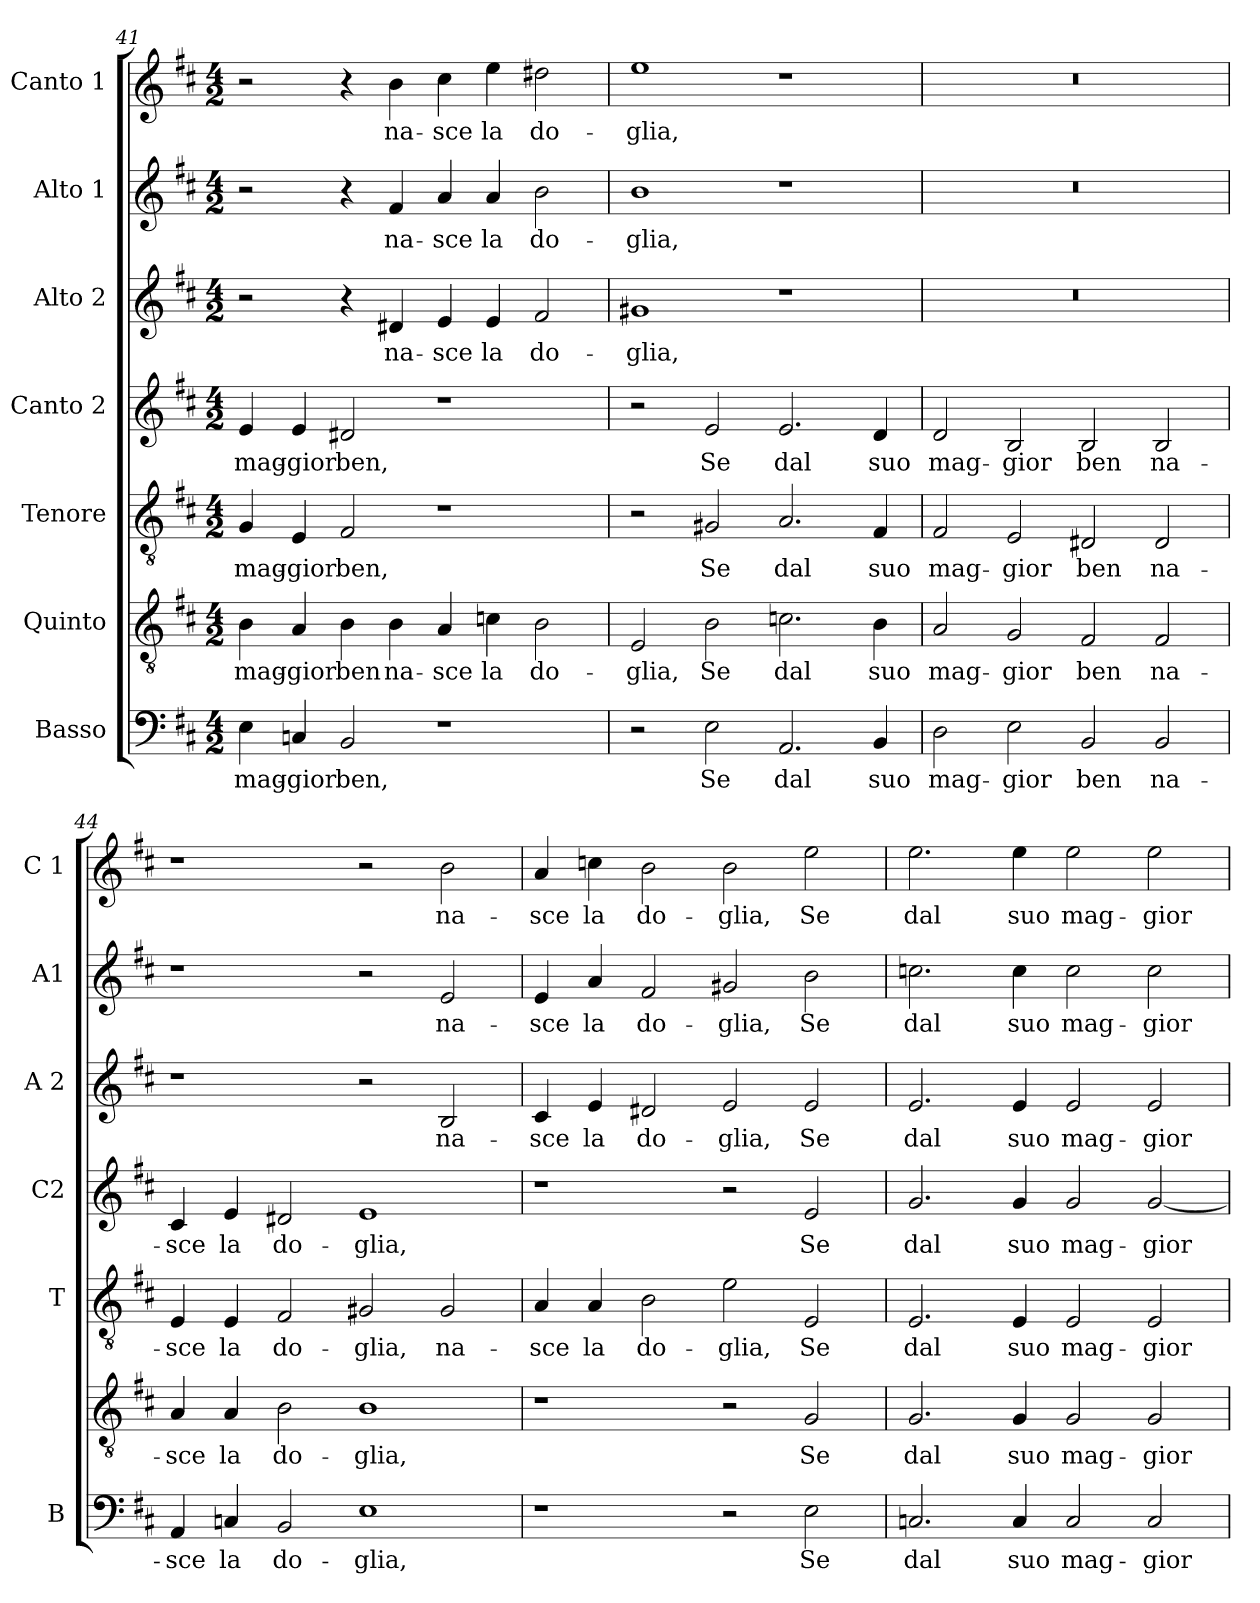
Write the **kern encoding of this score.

**kern	**text	**kern	**text	**kern	**text	**kern	**text	**kern	**text	**kern	**text	**kern	**text
*part7	*part7	*part6	*part6	*part5	*part5	*part4	*part4	*part3	*part3	*part2	*part2	*part1	*part1
*staff7	*staff7	*staff6	*staff6	*staff5	*staff5	*staff4	*staff4	*staff3	*staff3	*staff2	*staff2	*staff1	*staff1
*I"Basso	*	*I"Quinto	*	*I"Tenore	*	*I"Canto 2	*	*I"Alto 2	*	*I"Alto 1	*	*I"Canto 1	*
*I'B	*	*	*	*I'T	*	*I'C2	*	*I'A 2	*	*I'A1	*	*I'C 1	*
*clefF4	*	*clefGv2	*	*clefGv2	*	*clefG2	*	*clefG2	*	*clefG2	*	*clefG2	*
*k[f#c#]	*	*k[f#c#]	*	*k[f#c#]	*	*k[f#c#]	*	*k[f#c#]	*	*k[f#c#]	*	*k[f#c#]	*
*D:	*	*D:	*	*D:	*	*D:	*	*D:	*	*D:	*	*D:	*
*M4/2	*	*M4/2	*	*M4/2	*	*M4/2	*	*M4/2	*	*M4/2	*	*M4/2	*
=41	=41	=41	=41	=41	=41	=41	=41	=41	=41	=41	=41	=41	=41
!	!LO:LY:b	!	!LO:LY:b	!	!LO:LY:b	!	!LO:LY:b	!	!	!	!	!	!
4E\	mag-	4B\	mag-	4G/	mag-	4e/	mag-	2r	.	2r	.	2r	.
!	!LO:LY:b	!	!LO:LY:b	!	!LO:LY:b	!	!LO:LY:b	!	!	!	!	!	!
4Cn/	-gior	4A/	-gior	4E/	-gior	4e/	-gior	.	.	.	.	.	.
!	!LO:LY:b	!	!LO:LY:b	!	!LO:LY:b	!	!LO:LY:b	!	!	!	!	!	!
2BB/	ben,	4B\	ben	2F#/	ben,	2d#X/	ben,	4r	.	4r	.	4r	.
!	!	!	!LO:LY:b	!	!	!	!	!	!LO:LY:b	!	!LO:LY:b	!	!LO:LY:b
.	.	4B\	na-	.	.	.	.	4d#X/	na-	4f#/	na-	4b\	na-
!	!	!	!LO:LY:b	!	!	!	!	!	!LO:LY:b	!	!LO:LY:b	!	!LO:LY:b
1r	.	4A/	-sce	1r	.	1r	.	4e/	-sce	4a/	-sce	4cc#\	-sce
!	!	!	!LO:LY:b	!	!	!	!	!	!LO:LY:b	!	!LO:LY:b	!	!LO:LY:b
.	.	4cn\	la	.	.	.	.	4e/	la	4a/	la	4ee\	la
!	!	!	!LO:LY:b	!	!	!	!	!	!LO:LY:b	!	!LO:LY:b	!	!LO:LY:b
.	.	2B\	do-	.	.	.	.	2f#/	do-	2b\	do-	2dd#X\	do-
=42	=42	=42	=42	=42	=42	=42	=42	=42	=42	=42	=42	=42	=42
!	!	!	!LO:LY:b	!	!	!	!	!	!LO:LY:b	!	!LO:LY:b	!	!LO:LY:b
2r	.	2E/	-glia,	2r	.	2r	.	1g#X	-glia,	1b	-glia,	1ee	-glia,
!	!LO:LY:b	!	!LO:LY:b	!	!LO:LY:b	!	!LO:LY:b	!	!	!	!	!	!
2E\	Se	2B\	Se	2G#X/	Se	2e/	Se	.	.	.	.	.	.
!	!LO:LY:b	!	!LO:LY:b	!	!LO:LY:b	!	!LO:LY:b	!	!	!	!	!	!
2.AA/	dal	2.cn\	dal	2.A/	dal	2.e/	dal	1r	.	1r	.	1r	.
!	!LO:LY:b	!	!LO:LY:b	!	!LO:LY:b	!	!LO:LY:b	!	!	!	!	!	!
4BB/	suo	4B\	suo	4F#/	suo	4d/	suo	.	.	.	.	.	.
!!LO:PB:g=z
=43	=43	=43	=43	=43	=43	=43	=43	=43	=43	=43	=43	=43	=43
!	!LO:LY:b	!	!LO:LY:b	!	!LO:LY:b	!	!LO:LY:b	!	!	!	!	!	!
2D\	mag-	2A/	mag-	2F#/	mag-	2d/	mag-	0r	.	0r	.	0r	.
!	!LO:LY:b	!	!LO:LY:b	!	!LO:LY:b	!	!LO:LY:b	!	!	!	!	!	!
2E\	-gior	2G/	-gior	2E/	-gior	2B/	-gior	.	.	.	.	.	.
!	!LO:LY:b	!	!LO:LY:b	!	!LO:LY:b	!	!LO:LY:b	!	!	!	!	!	!
2BB/	ben	2F#/	ben	2D#X/	ben	2B/	ben	.	.	.	.	.	.
!	!LO:LY:b	!	!LO:LY:b	!	!LO:LY:b	!	!LO:LY:b	!	!	!	!	!	!
2BB/	na-	2F#/	na-	2D#/	na-	2B/	na-	.	.	.	.	.	.
=44	=44	=44	=44	=44	=44	=44	=44	=44	=44	=44	=44	=44	=44
!	!LO:LY:b	!	!LO:LY:b	!	!LO:LY:b	!	!LO:LY:b	!	!	!	!	!	!
4AA/	-sce	4A/	-sce	4E/	-sce	4c#/	-sce	1r	.	1r	.	1r	.
!	!LO:LY:b	!	!LO:LY:b	!	!LO:LY:b	!	!LO:LY:b	!	!	!	!	!	!
4Cn/	la	4A/	la	4E/	la	4e/	la	.	.	.	.	.	.
!	!LO:LY:b	!	!LO:LY:b	!	!LO:LY:b	!	!LO:LY:b	!	!	!	!	!	!
2BB/	do-	2B\	do-	2F#/	do-	2d#X/	do-	.	.	.	.	.	.
!	!LO:LY:b	!	!LO:LY:b	!	!LO:LY:b	!	!LO:LY:b	!	!	!	!	!	!
1E	-glia,	1B	-glia,	2G#X/	-glia,	1e	-glia,	2r	.	2r	.	2r	.
!	!	!	!	!	!LO:LY:b	!	!	!	!LO:LY:b	!	!LO:LY:b	!	!LO:LY:b
.	.	.	.	2G#/	na-	.	.	2B/	na-	2e/	na-	2b\	na-
=45	=45	=45	=45	=45	=45	=45	=45	=45	=45	=45	=45	=45	=45
!	!	!	!	!	!LO:LY:b	!	!	!	!LO:LY:b	!	!LO:LY:b	!	!LO:LY:b
1r	.	1r	.	4A/	-sce	1r	.	4c#/	-sce	4e/	-sce	4a/	-sce
!	!	!	!	!	!LO:LY:b	!	!	!	!LO:LY:b	!	!LO:LY:b	!	!LO:LY:b
.	.	.	.	4A/	la	.	.	4e/	la	4a/	la	4ccn\	la
!	!	!	!	!	!LO:LY:b	!	!	!	!LO:LY:b	!	!LO:LY:b	!	!LO:LY:b
.	.	.	.	2B\	do-	.	.	2d#X/	do-	2f#/	do-	2b\	do-
!	!	!	!	!	!LO:LY:b	!	!	!	!LO:LY:b	!	!LO:LY:b	!	!LO:LY:b
2r	.	2r	.	2e\	-glia,	2r	.	2e/	-glia,	2g#X/	-glia,	2b\	-glia,
!	!LO:LY:b	!	!LO:LY:b	!	!LO:LY:b	!	!LO:LY:b	!	!LO:LY:b	!	!LO:LY:b	!	!LO:LY:b
2E\	Se	2G/	Se	2E/	Se	2e/	Se	2e/	Se	2b\	Se	2ee\	Se
=46	=46	=46	=46	=46	=46	=46	=46	=46	=46	=46	=46	=46	=46
!	!LO:LY:b	!	!LO:LY:b	!	!LO:LY:b	!	!LO:LY:b	!	!LO:LY:b	!	!LO:LY:b	!	!LO:LY:b
2.Cn/	dal	2.G/	dal	2.E/	dal	2.g/	dal	2.e/	dal	2.ccn\	dal	2.ee\	dal
!	!LO:LY:b	!	!LO:LY:b	!	!LO:LY:b	!	!LO:LY:b	!	!LO:LY:b	!	!LO:LY:b	!	!LO:LY:b
4C/	suo	4G/	suo	4E/	suo	4g/	suo	4e/	suo	4cc\	suo	4ee\	suo
!	!LO:LY:b	!	!LO:LY:b	!	!LO:LY:b	!	!LO:LY:b	!	!LO:LY:b	!	!LO:LY:b	!	!LO:LY:b
2C/	mag-	2G/	mag-	2E/	mag-	2g/	mag-	2e/	mag-	2cc\	mag-	2ee\	mag-
!	!LO:LY:b	!	!LO:LY:b	!	!LO:LY:b	!	!LO:LY:b	!	!LO:LY:b	!	!LO:LY:b	!	!LO:LY:b
2C/	-gior	2G/	-gior	2E/	-gior	[2g/	-gior	2e/	-gior	2cc\	-gior	2ee\	-gior
=	=	=	=	=	=	=	=	=	=	=	=	=	=
*-	*-	*-	*-	*-	*-	*-	*-	*-	*-	*-	*-	*-	*-
